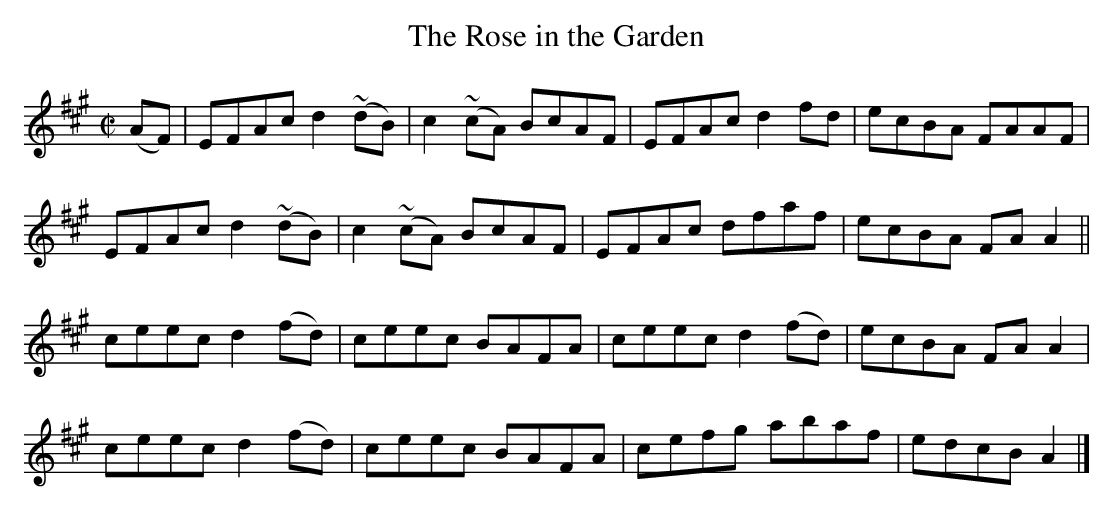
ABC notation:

X:1
T: The Rose in the Garden
M: C|
L: 1/8
K: A
(AF)|EFAcd2(~dB)|c2(~cA) BcAF|EFAcd2fd|ecBA FAAF|
 EFAcd2(~dB)|c2(~cA) BcAF|EFAc dfaf|ecBA FAA2||
ceecd2(fd)|ceec BAFA|ceecd2(fd)|ecBA FAA2|
ceecd2(fd)|ceec BAFA|cefg abaf|edcBA2|]
